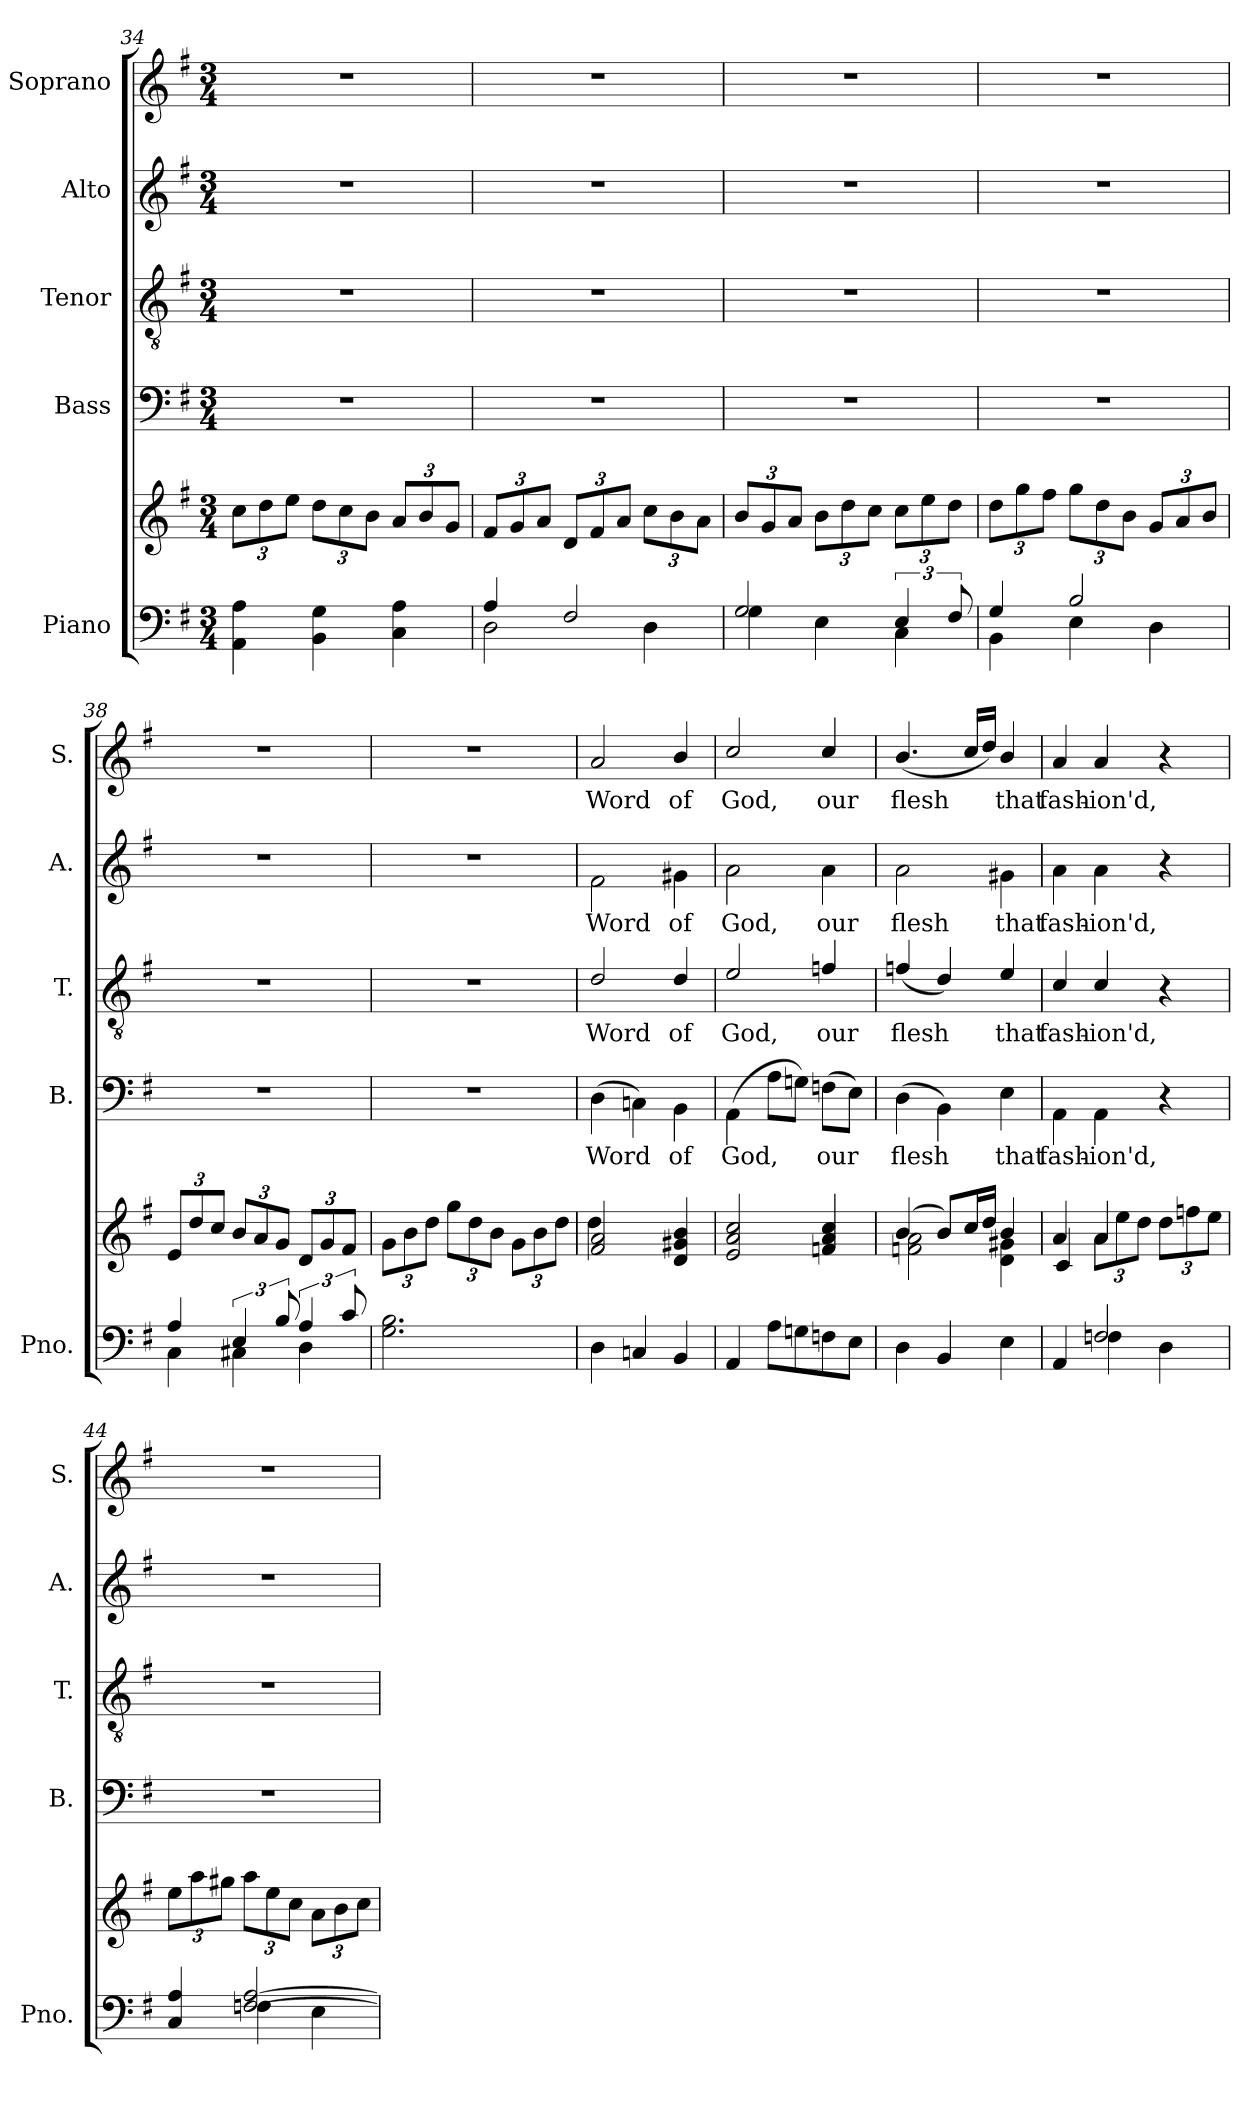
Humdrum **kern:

**kern	**kern	**kern	**text	**kern	**text	**kern	**text	**kern	**text
*part5	*part5	*part4	*part4	*part3	*part3	*part2	*part2	*part1	*part1
*staff6	*staff5	*staff4	*staff4	*staff3	*staff3	*staff2	*staff2	*staff1	*staff1
*I"Piano	*	*I"Bass	*	*I"Tenor	*	*I"Alto	*	*I"Soprano	*
*I'Pno.	*	*I'B.	*	*I'T.	*	*I'A.	*	*I'S.	*
!!LO:PB:g=z
*clefF4	*clefG2	*clefF4	*	*clefGv2	*	*clefG2	*	*clefG2	*
*k[f#]	*k[f#]	*k[f#]	*	*k[f#]	*	*k[f#]	*	*k[f#]	*
*G:	*G:	*G:	*	*G:	*	*G:	*	*G:	*
*M3/4	*M3/4	*M3/4	*	*M3/4	*	*M3/4	*	*M3/4	*
*	*Xbrackettup	*	*	*	*	*	*	*	*
=34	=34	=34	=34	=34	=34	=34	=34	=34	=34
4AA\ 4A\	12cc\L	2.r	.	2.r	.	2.r	.	2.r	.
.	12dd\	.	.	.	.	.	.	.	.
.	12ee\J	.	.	.	.	.	.	.	.
4BB\ 4G\	12dd\L	.	.	.	.	.	.	.	.
.	12cc\	.	.	.	.	.	.	.	.
.	12b\J	.	.	.	.	.	.	.	.
4C\ 4A\	12a/L	.	.	.	.	.	.	.	.
.	12b/	.	.	.	.	.	.	.	.
.	12g/J	.	.	.	.	.	.	.	.
=35	=35	=35	=35	=35	=35	=35	=35	=35	=35
*^	*	*	*	*	*	*	*	*	*
4A/	2D\	12f#/L	2.r	.	2.r	.	2.r	.	2.r	.
.	.	12g/	.	.	.	.	.	.	.	.
.	.	12a/J	.	.	.	.	.	.	.	.
2F#/	.	12d/L	.	.	.	.	.	.	.	.
.	.	12f#/	.	.	.	.	.	.	.	.
.	.	12a/J	.	.	.	.	.	.	.	.
.	4D\	12cc\L	.	.	.	.	.	.	.	.
.	.	12b\	.	.	.	.	.	.	.	.
.	.	12a\J	.	.	.	.	.	.	.	.
=36	=36	=36	=36	=36	=36	=36	=36	=36	=36	=36
2G/	4G\	12b/L	2.r	.	2.r	.	2.r	.	2.r	.
.	.	12g/	.	.	.	.	.	.	.	.
.	.	12a/J	.	.	.	.	.	.	.	.
.	4E\	12b\L	.	.	.	.	.	.	.	.
.	.	12dd\	.	.	.	.	.	.	.	.
.	.	12cc\J	.	.	.	.	.	.	.	.
6E/	4C\	12cc\L	.	.	.	.	.	.	.	.
.	.	12ee\	.	.	.	.	.	.	.	.
12F#/	.	12dd\J	.	.	.	.	.	.	.	.
=37	=37	=37	=37	=37	=37	=37	=37	=37	=37	=37
4G/	4BB\	12dd\L	2.r	.	2.r	.	2.r	.	2.r	.
.	.	12gg\	.	.	.	.	.	.	.	.
.	.	12ff#\J	.	.	.	.	.	.	.	.
2B/	4E\	12gg\L	.	.	.	.	.	.	.	.
.	.	12dd\	.	.	.	.	.	.	.	.
.	.	12b\J	.	.	.	.	.	.	.	.
.	4D\	12g/L	.	.	.	.	.	.	.	.
.	.	12a/	.	.	.	.	.	.	.	.
.	.	12b/J	.	.	.	.	.	.	.	.
=38	=38	=38	=38	=38	=38	=38	=38	=38	=38	=38
4A/	4C\	12e/L	2.r	.	2.r	.	2.r	.	2.r	.
.	.	12dd/	.	.	.	.	.	.	.	.
.	.	12cc/J	.	.	.	.	.	.	.	.
6E/	4C#X\	12b/L	.	.	.	.	.	.	.	.
.	.	12a/	.	.	.	.	.	.	.	.
12B/	.	12g/J	.	.	.	.	.	.	.	.
6A/	4D\	12d/L	.	.	.	.	.	.	.	.
.	.	12g/	.	.	.	.	.	.	.	.
12c/	.	12f#/J	.	.	.	.	.	.	.	.
*v	*v	*	*	*	*	*	*	*	*	*
!!LO:LB:g=z
=39	=39	=39	=39	=39	=39	=39	=39	=39	=39
2.G\ 2.B\	12g\L	2.r	.	2.r	.	2.r	.	2.r	.
.	12b\	.	.	.	.	.	.	.	.
.	12dd\J	.	.	.	.	.	.	.	.
.	12gg\L	.	.	.	.	.	.	.	.
.	12dd\	.	.	.	.	.	.	.	.
.	12b\J	.	.	.	.	.	.	.	.
.	12g\L	.	.	.	.	.	.	.	.
.	12b\	.	.	.	.	.	.	.	.
.	12dd\J	.	.	.	.	.	.	.	.
=40	=40	=40	=40	=40	=40	=40	=40	=40	=40
*	*^	*	*	*	*	*	*	*	*
!	!	!	!	!LO:LY:b	!	!LO:LY:b	!	!LO:LY:b	!	!LO:LY:b
4D\	2f#/ 2a/	4dd\	(>4D\	Word	2d/	Word	2f#\	Word	2a/	Word
4Cni/	.	2ryy	4Cn\)	.	.	.	.	.	.	.
!	!	!	!	!LO:LY:b	!	!LO:LY:b	!	!LO:LY:b	!	!LO:LY:b
4BB/	4d/ 4g#X/ 4b/	.	4BB\	of	4d/	of	4g#X\	of	4b/	of
*	*v	*v	*	*	*	*	*	*	*	*
=41	=41	=41	=41	=41	=41	=41	=41	=41	=41
!	!	!	!LO:LY:b	!	!LO:LY:b	!	!LO:LY:b	!	!LO:LY:b
4AA/	2e/ 2a/ 2cc/	(>4AA\	God,	2e/	God,	2a\	God,	2cc/	God,
8A\L	.	8A\L	.	.	.	.	.	.	.
8Gni\	.	8Gn\J)	.	.	.	.	.	.	.
!	!	!	!LO:LY:b	!	!LO:LY:b	!	!LO:LY:b	!	!LO:LY:b
8Fn\	4fn/ 4a/ 4cc/	(>8Fn\L	our	4fn/	our	4a\	our	4cc/	our
8E\J	.	8E\J)	.	.	.	.	.	.	.
=42	=42	=42	=42	=42	=42	=42	=42	=42	=42
*	*^	*	*	*	*	*	*	*	*
!	!	!	!	!LO:LY:b	!	!LO:LY:b	!	!LO:LY:b	!	!LO:LY:b
4D\	(>4b/	2fn\ 2a\	(>4D\	flesh	(<4fn/	flesh	2a\	flesh	(<4.b/	flesh
4BB/	8b/L)	.	4BB\)	.	4d/)	.	.	.	.	.
.	16cc/L	.	.	.	.	.	.	.	16cc/LL	.
.	16dd/JJ	.	.	.	.	.	.	.	16dd/JJ)	.
!	!	!	!	!LO:LY:b	!	!LO:LY:b	!	!LO:LY:b	!	!LO:LY:b
4E\	4b/	4d\ 4g#X\	4E\	that	4e/	that	4g#X\	that	4b/	that
=43	=43	=43	=43	=43	=43	=43	=43	=43	=43	=43
*^	*	*	*	*	*	*	*	*	*	*
!	!	!	!	!	!LO:LY:b	!	!LO:LY:b	!	!LO:LY:b	!	!LO:LY:b
4AA/	4ryy	4a/	4c/	4AA\	fash-	4c/	fash-	4a\	fash-	4a/	fash-
!	!	!	!	!	!LO:LY:b	!	!LO:LY:b	!	!LO:LY:b	!	!LO:LY:b
2Fn/	4F\	4a/	12a\L	4AA\	-ion'd,	4c/	-ion'd,	4a\	-ion'd,	4a/	-ion'd,
.	.	.	12ee\	.	.	.	.	.	.	.	.
.	.	.	12dd\J	.	.	.	.	.	.	.	.
.	4D\	4ryy	12dd\L	4r	.	4r	.	4r	.	4r	.
.	.	.	12ffn\	.	.	.	.	.	.	.	.
.	.	.	12ee\J	.	.	.	.	.	.	.	.
*	*	*v	*v	*	*	*	*	*	*	*	*
!!LO:PB:g=z
=44	=44	=44	=44	=44	=44	=44	=44	=44	=44	=44
4C/ 4A/	4ryy	12ee\L	2.r	.	2.r	.	2.r	.	2.r	.
.	.	12aa\	.	.	.	.	.	.	.	.
.	.	12gg#X\J	.	.	.	.	.	.	.	.
[2Fn/ [2A/	4F\	12aa\L	.	.	.	.	.	.	.	.
.	.	12ee\	.	.	.	.	.	.	.	.
.	.	12cc\J	.	.	.	.	.	.	.	.
.	4E\	12a\L	.	.	.	.	.	.	.	.
.	.	12b\	.	.	.	.	.	.	.	.
.	.	12cc\J	.	.	.	.	.	.	.	.
*v	*v	*	*	*	*	*	*	*	*	*
=	=	=	=	=	=	=	=	=	=
*-	*-	*-	*-	*-	*-	*-	*-	*-	*-
